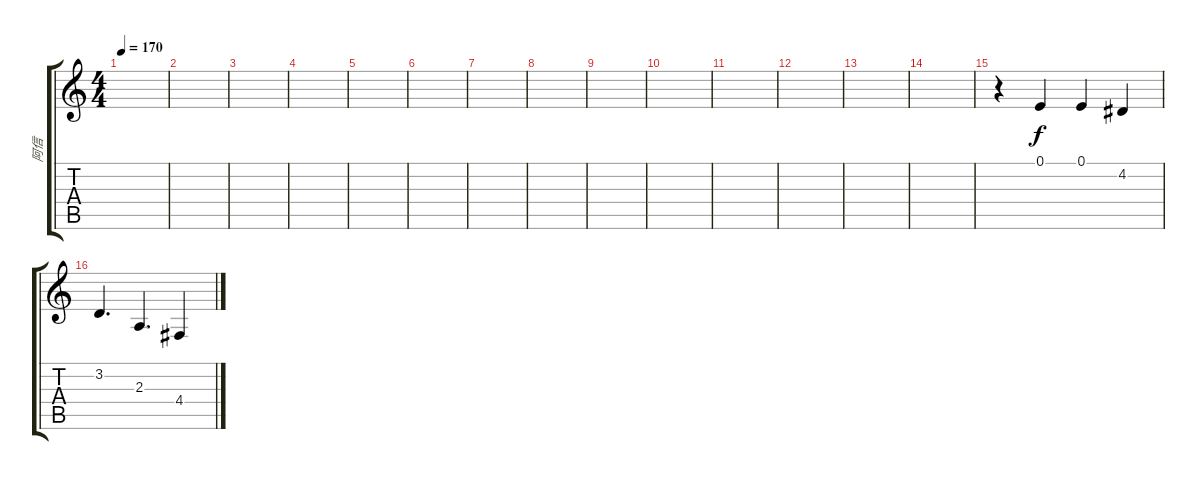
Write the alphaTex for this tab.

\track ("阿信" "阿信") {instrument flute}
\staff {score tabs}
\tuning (E4 B3 G3 D3 A2 E2) {hide}
\ts (4 4)
\tempo 170
\clef g2
\ks c
|
|
|
|
|
|
|
|
|
|
|
|
|
|
r.4 0.1.4 0.1.4 4.2.4 |
3.2.4{d} 2.3.4{d} 4.4.4
